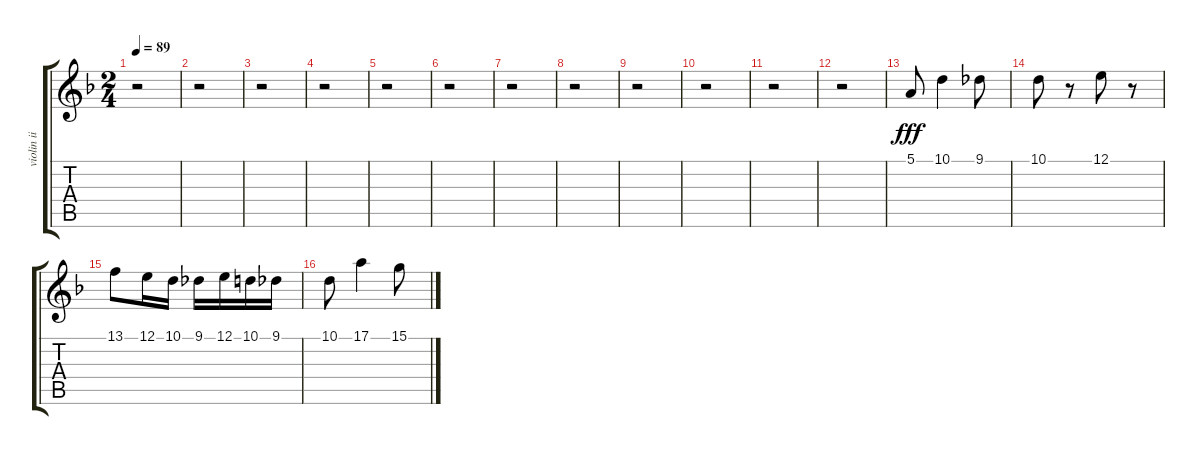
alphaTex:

\track ("violin ii" "violin ii") {instrument stringensemble1}
\staff {score tabs}
\tuning (E4 B3 G3 D3 A2 E2) {hide}
\ts (2 4)
\tempo 89
\clef g2
\ks dminor
r.2{dy fff} |
r.2 |
r.2 |
r.2 |
r.2 |
r.2 |
r.2 |
r.2 |
r.2 |
r.2 |
r.2 |
r.2 |
5.1.8 10.1.4 9.1.8 |
10.1.8 r.8 12.1.8 r.8 |
13.1.8 12.1.16 10.1.16 9.1.16 12.1.16 10.1.16 9.1.16 |
10.1.8 17.1.4 15.1.8
